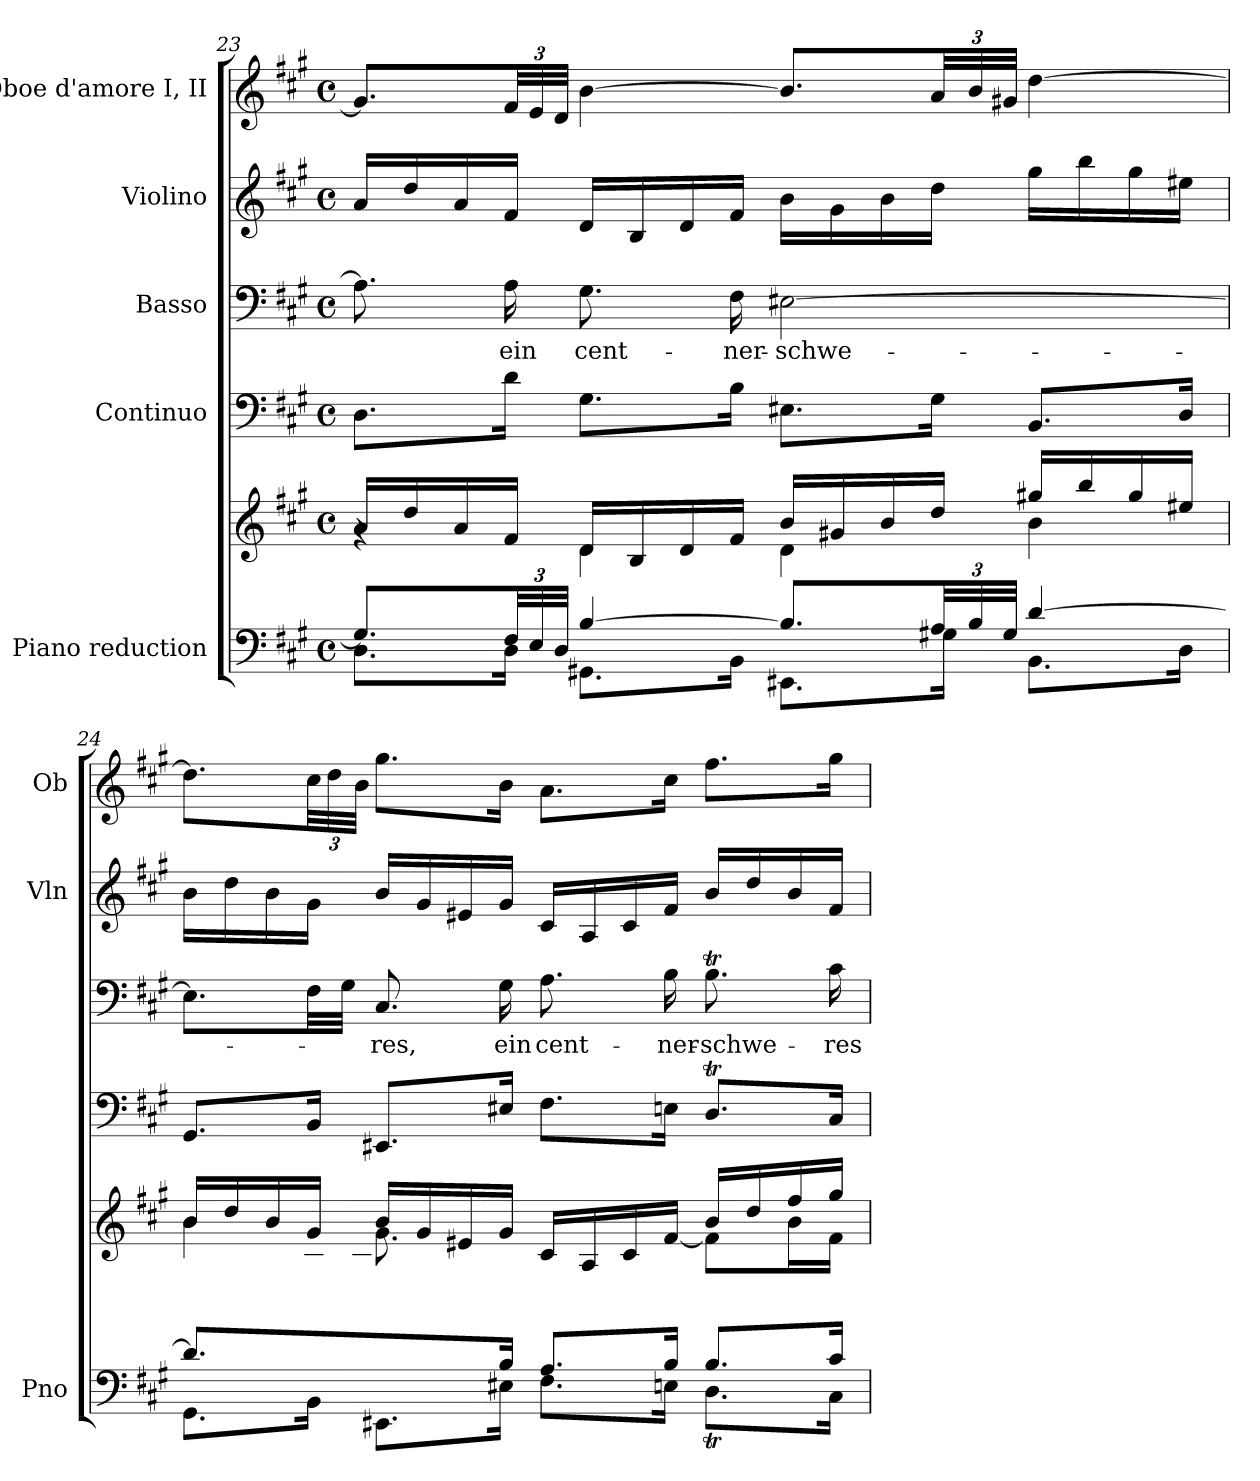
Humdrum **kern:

**kern	**kern	**kern	**kern	**text	**kern	**kern
*part5	*part5	*part4	*part3	*part3	*part2	*part1
*staff6	*staff5	*staff4	*staff3	*staff3	*staff2	*staff1
*I"Piano reduction	*	*I"Continuo	*I"Basso	*	*I"Violino	*I"Oboe d'amore I, II
*I'Pno	*	*	*	*	*I'Vln	*I'Ob
!!LO:PB:g=z
*clefF4	*clefG2	*clefF4	*clefF4	*	*clefG2	*clefG2
*k[f#c#g#]	*k[f#c#g#]	*k[f#c#g#]	*k[f#c#g#]	*	*k[f#c#g#]	*k[f#c#g#]
*M4/4	*M4/4	*M4/4	*M4/4	*	*M4/4	*M4/4
*met(c)	*met(c)	*met(c)	*met(c)	*	*met(c)	*met(c)
=23	=23	=23	=23	=23	=23	=23
*^	*^	*	*	*	*	*
8.G/L]	8.D\L	16a/LL	4rg	8.D\L	8.A\]	.	16a/LL	8.g/L]
.	.	16dd/	.	.	.	.	16dd/	.
.	.	16a/	.	.	.	.	16a/	.
*Xbrackettup	*	*	*	*	*	*	*	*
!	!	!	!	!	!	!LO:LY:b	!	!
*	*	*	*	*	*	*	*	*Xbrackettup
48F#/LL	16D\Jk	16f#/JJ	.	16d\Jk	16A\	ein	16f#/JJ	48f#/LL
48E/	.	.	.	.	.	.	.	48e/
48D/JJJ	.	.	.	.	.	.	.	48d/JJJ
!	!	!	!	!	!	!LO:LY:b	!	!
[4B/	8.GG#X\L	16d/LL	4d\	8.G#\L	8.G#\	cent-	16d/LL	[4b\
.	.	16B/	.	.	.	.	16B/	.
.	.	16d/	.	.	.	.	16d/	.
!	!	!	!	!	!	!LO:LY:b	!	!
.	16BB\Jk	16f#/JJ	.	16B\Jk	16F#\	-ner-	16f#/JJ	.
!	!	!	!	!	!	!LO:LY:b	!	!
8.B/L]	8.EE#X\L	16b/LL	4d\	8.E#X\L	[2E#X\	-schwe-	16b\LL	8.b/L]
.	.	16g#X/	.	.	.	.	16g#\	.
.	.	16b/	.	.	.	.	16b\	.
48A/LL	16G#X\Jk	16dd/JJ	.	16G#\Jk	.	.	16dd\JJ	48a/LL
48B/	.	.	.	.	.	.	.	48b/
48G#/JJJ	.	.	.	.	.	.	.	48g#X/JJJ
[4d/	8.BB\L	16gg#X/LL	4b\	8.BB/L	.	.	16gg#\LL	[4dd\
.	.	16bb/	.	.	.	.	16bb\	.
.	.	16gg#/	.	.	.	.	16gg#\	.
.	16D\Jk	16ee#X/JJ	.	16D/Jk	.	.	16ee#X\JJ	.
=24	=24	=24	=24	=24	=24	=24	=24	=24
*	*	*	*^	*	*	*	*	*
8.d/L]	8.GG#\L	16b/LL	4b\	8.ryy	8.GG#/L	8.E#\L]	.	16b\LL	8.dd\L]
.	.	16dd/	.	.	.	.	.	16dd\	.
.	.	16b/	.	.	.	.	.	16b\	.
*	*	*	*	*Xbrackettup	*	*	*	*	*
4ryy	16BB\Jk	16g#/JJ	.	48c#\LL	16BB/Jk	32F#\LL	.	16g#\JJ	48cc#\LL
.	.	.	.	48d\	.	.	.	.	48dd\
.	.	.	.	.	.	32G#\JJJ	.	.	.
.	.	.	.	48B\JJJ	.	.	.	.	48b\JJJ
!	!	!	!	!	!	!	!LO:LY:b	!	!
.	8.EE#X\L	16b/LL	4ryy	8.g#\L	8.EE#X/L	8.C#/	-res,	16b/LL	8.gg#\L
.	.	16g#/	.	.	.	.	.	16g#/	.
.	.	16e#X/	.	.	.	.	.	16e#X/	.
!	!	!	!	!	!	!	!LO:LY:b	!	!
16B/Jk	16E#X\Jk	16g#/JJ	.	2ryy	16E#X/Jk	16G#\	ein	16g#/JJ	16b\Jk
!	!	!	!	!	!	!	!LO:LY:b	!	!
8.A/L	8.F#\L	16c#/LL	4ryy	.	8.F#\L	8.A\	cent-	16c#/LL	8.a\L
.	.	16A/	.	.	.	.	.	16A/	.
.	.	16c#/	.	.	.	.	.	16c#/	.
!	!	!	!	!	!	!	!LO:LY:b	!	!
16B/Jk	16En\Jk	[16f#/JJ	.	.	16En\Jk	16B\	-ner-	16f#/JJ	16cc#\Jk
!	!	!	!	!	!	!	!LO:LY:b	!	!
8.B/L	8.DT\L	16b/LL	8f#\L]	.	8.DT/L	8.BT\	-schwe-	16b/LL	8.ff#\L
.	.	16dd/	.	.	.	.	.	16dd/	.
.	.	16ff#/	16b\L	.	.	.	.	16b/	.
!	!	!	!	!	!	!	!LO:LY:b	!	!
16c#/Jk	16C#\Jk	16gg#/JJ	16f#\JJ	16ryy	16C#/Jk	16c#\	-res	16f#/JJ	16gg#\Jk
*v	*v	*	*	*	*	*	*	*	*
*	*v	*v	*v	*	*	*	*	*
=	=	=	=	=	=	=
*-	*-	*-	*-	*-	*-	*-
